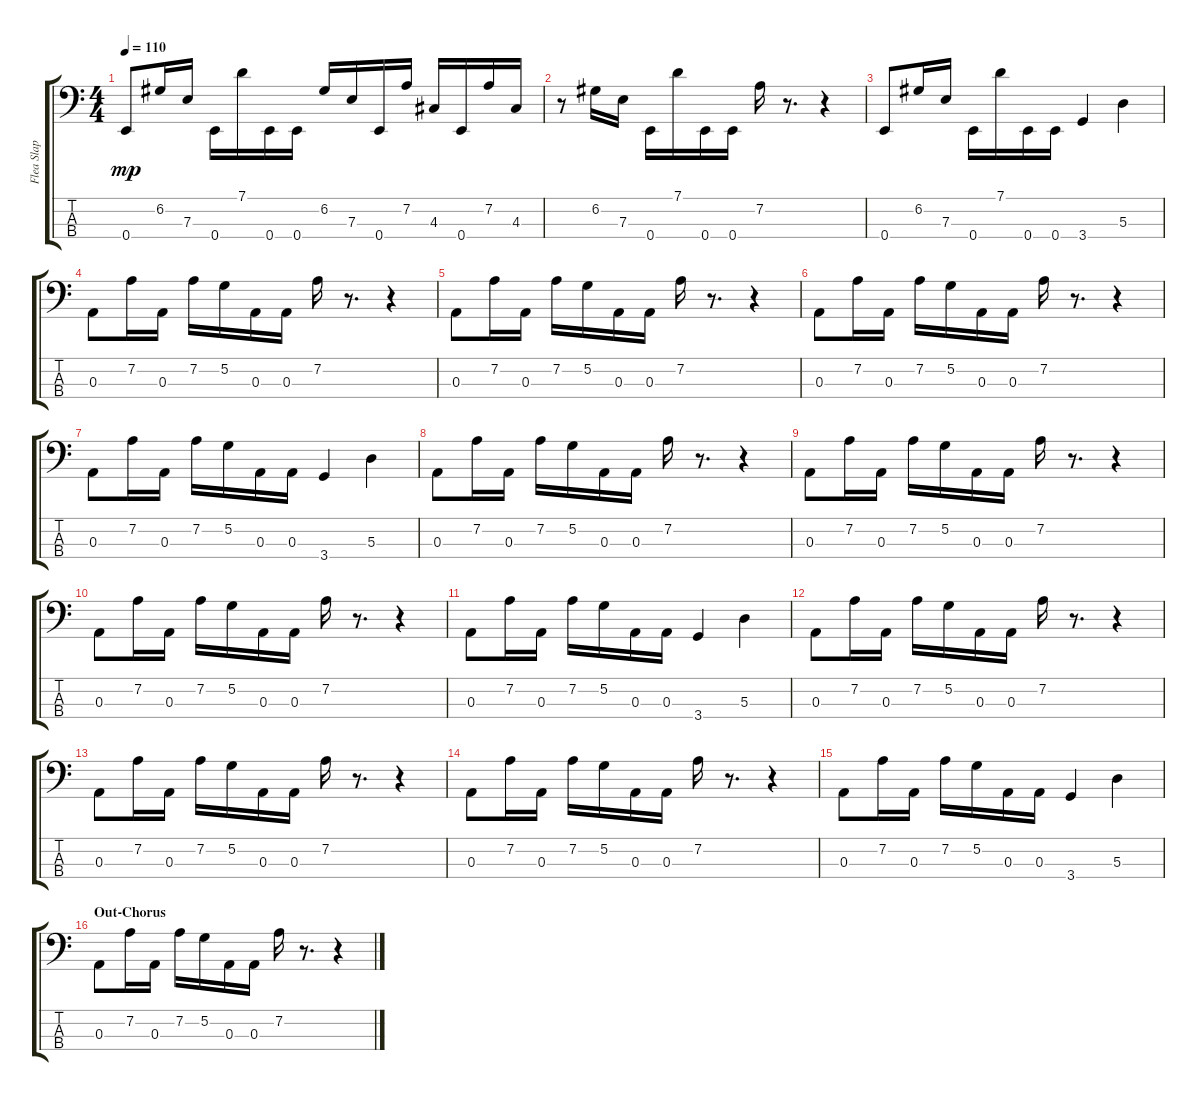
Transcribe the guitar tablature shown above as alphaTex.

\track ("Flea Slap" "Flea Slap") {instrument slapbass1}
\staff {score tabs}
\tuning (G2 D2 A1 E1) {hide}
\ts (4 4)
\tempo 110
\clef f4
\ks c
0.4.8{dy mp} 6.2.16 7.3.16 0.4.16 7.1.16 0.4.16 0.4.16 6.2.16 7.3.16 0.4.16 7.2.16 4.3.16 0.4.16 7.2.16 4.3.16 |
r.8 6.2.16 7.3.16 0.4.16 7.1.16 0.4.16 0.4.16 7.2.16 r.8{d} r.4 |
0.4.8 6.2.16 7.3.16 0.4.16 7.1.16 0.4.16 0.4.16 3.4.4 5.3.4 |
0.3.8 7.2.16 0.3.16 7.2.16 5.2.16 0.3.16 0.3.16 7.2.16 r.8{d} r.4 |
0.3.8 7.2.16 0.3.16 7.2.16 5.2.16 0.3.16 0.3.16 7.2.16 r.8{d} r.4 |
0.3.8 7.2.16 0.3.16 7.2.16 5.2.16 0.3.16 0.3.16 7.2.16 r.8{d} r.4 |
0.3.8 7.2.16 0.3.16 7.2.16 5.2.16 0.3.16 0.3.16 3.4.4 5.3.4 |
0.3.8 7.2.16 0.3.16 7.2.16 5.2.16 0.3.16 0.3.16 7.2.16 r.8{d} r.4 |
0.3.8 7.2.16 0.3.16 7.2.16 5.2.16 0.3.16 0.3.16 7.2.16 r.8{d} r.4 |
0.3.8 7.2.16 0.3.16 7.2.16 5.2.16 0.3.16 0.3.16 7.2.16 r.8{d} r.4 |
0.3.8 7.2.16 0.3.16 7.2.16 5.2.16 0.3.16 0.3.16 3.4.4 5.3.4 |
0.3.8 7.2.16 0.3.16 7.2.16 5.2.16 0.3.16 0.3.16 7.2.16 r.8{d} r.4 |
0.3.8 7.2.16 0.3.16 7.2.16 5.2.16 0.3.16 0.3.16 7.2.16 r.8{d} r.4 |
0.3.8 7.2.16 0.3.16 7.2.16 5.2.16 0.3.16 0.3.16 7.2.16 r.8{d} r.4 |
0.3.8 7.2.16 0.3.16 7.2.16 5.2.16 0.3.16 0.3.16 3.4.4 5.3.4 |
\section ("" "Out-Chorus")
0.3.8 7.2.16 0.3.16 7.2.16 5.2.16 0.3.16 0.3.16 7.2.16 r.8{d} r.4
